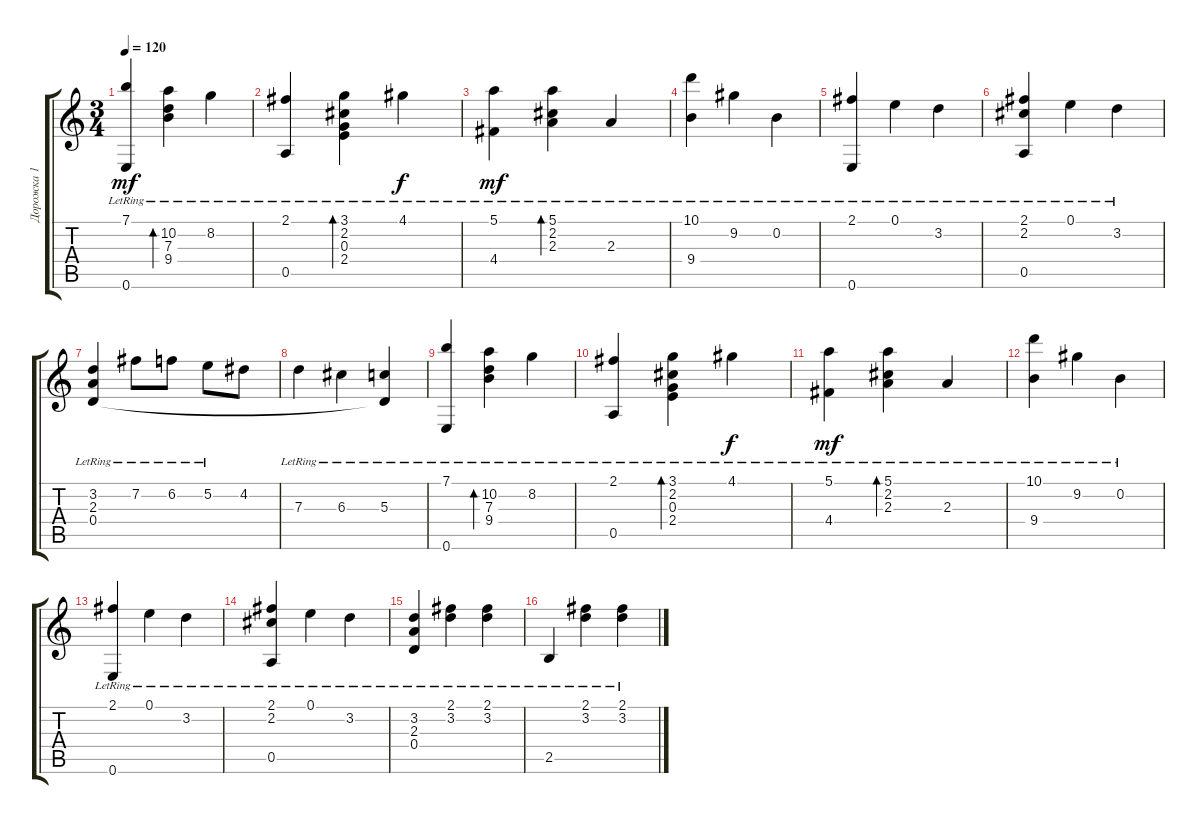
\track ("Дорожка 1" "Дорожка 1") {instrument acousticguitarnylon}
\staff {score tabs}
\tuning (E4 B3 G3 D3 A2 E2) {hide}
\ts (3 4)
\tempo 120
\clef g2
\ks c
(7.1{lr} 0.6{lr}).4{dy mf} (10.2{lr} 7.3{lr} 9.4{lr}).4{bd 60} 8.2{lr}.4 |
(2.1{lr} 0.5{lr}).4 (3.1{lr} 2.2{lr} 0.3 2.4{lr}).4{bd 30} 4.1{lr}.4{dy f} |
(5.1{lr} 4.4{lr}).4{dy mf} (5.1{lr} 2.2{lr} 2.3{lr}).4{bd 240} 2.3{lr}.4 |
(10.1{lr} 9.4{lr}).4 9.2{lr}.4 0.2{lr}.4 |
(2.1{lr} 0.6{lr}).4 0.1{lr}.4 3.2{lr}.4 |
(2.1{lr} 2.2{lr} 0.5{lr}).4 0.1{lr}.4 3.2{lr}.4 |
(3.2{lr} 2.3{lr} 0.4{lr}).4 7.2{lr}.8 6.2{lr}.8 5.2{lr}.8 4.2.8 |
7.3{lr}.4 6.3{lr}.4 (5.3{lr} 0.4{t}).4 |
(7.1{lr} 0.6{lr}).4 (10.2{lr} 7.3{lr} 9.4{lr}).4{bd 60} 8.2{lr}.4 |
(2.1{lr} 0.5{lr}).4 (3.1{lr} 2.2{lr} 0.3 2.4{lr}).4{bd 30} 4.1{lr}.4{dy f} |
(5.1{lr} 4.4{lr}).4{dy mf} (5.1{lr} 2.2{lr} 2.3{lr}).4{bd 30} 2.3{lr}.4 |
(10.1{lr} 9.4{lr}).4 9.2{lr}.4 0.2{lr}.4 |
(2.1{lr} 0.6{lr}).4 0.1{lr}.4 3.2{lr}.4 |
(2.1{lr} 2.2{lr} 0.5{lr}).4 0.1{lr}.4 3.2{lr}.4 |
(3.2{lr} 2.3{lr} 0.4{lr}).4 (2.1{lr} 3.2{lr}).4 (2.1{lr} 3.2{lr}).4 |
2.5{lr}.4 (2.1{lr} 3.2{lr}).4 (2.1{lr} 3.2{lr}).4
